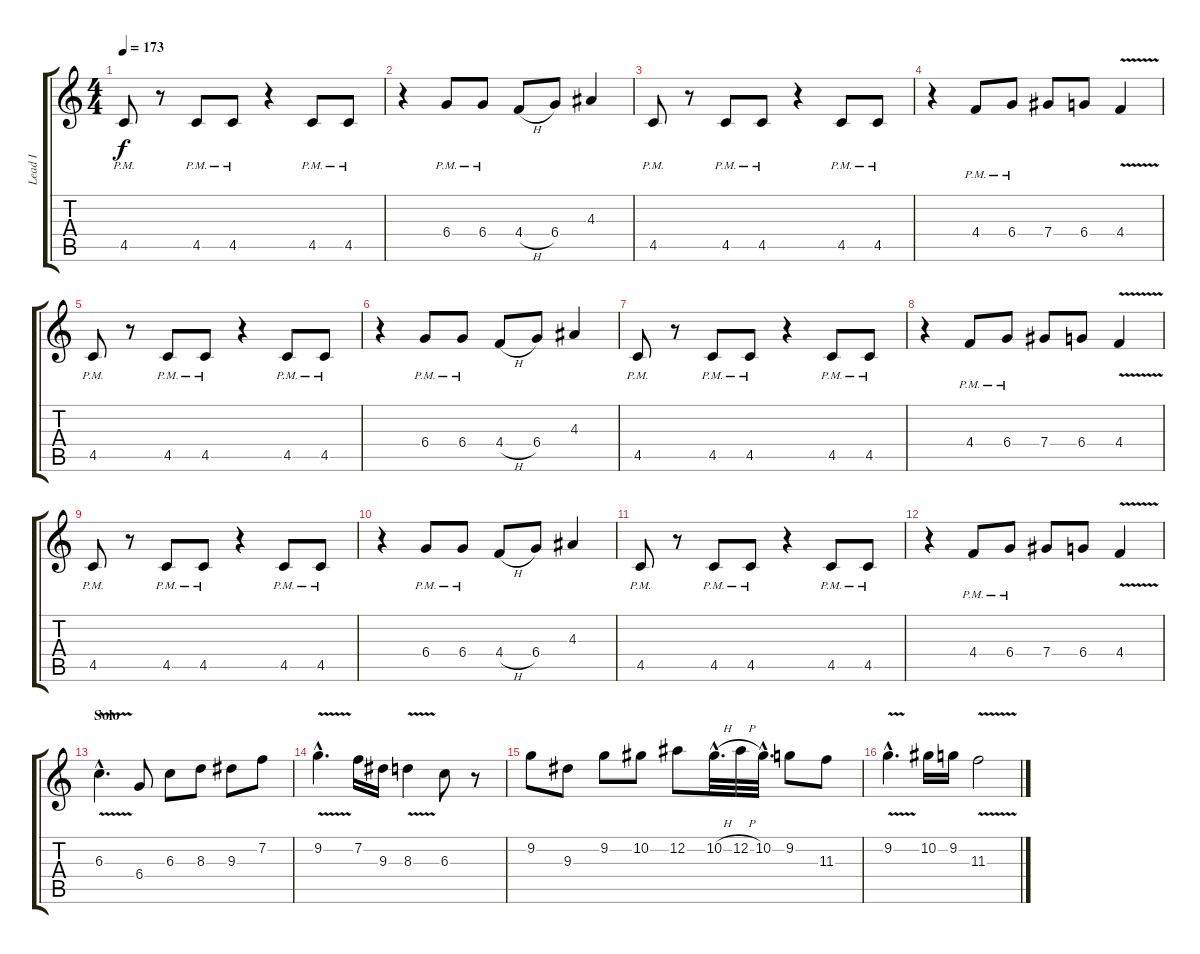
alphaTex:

\track ("Lead I" "Lead I") {instrument distortionguitar}
\staff {score tabs}
\tuning (Eb4 Bb3 Gb3 Db3 Ab2 Eb2) {hide}
\ts (4 4)
\tempo 173
\clef g2
\ks c
4.5{pm}.8{dy f} r.8 4.5{pm}.8 4.5{pm}.8 r.4 4.5{pm}.8 4.5{pm}.8 |
r.4 6.4{pm}.8 6.4{pm}.8 4.4{h}.8 6.4.8 4.3.4 |
4.5{pm}.8 r.8 4.5{pm}.8 4.5{pm}.8 r.4 4.5{pm}.8 4.5{pm}.8 |
r.4 4.4{pm}.8 6.4{pm}.8 7.4.8 6.4.8 4.4{v}.4 |
4.5{pm}.8 r.8 4.5{pm}.8 4.5{pm}.8 r.4 4.5{pm}.8 4.5{pm}.8 |
r.4 6.4{pm}.8 6.4{pm}.8 4.4{h}.8 6.4.8 4.3.4 |
4.5{pm}.8 r.8 4.5{pm}.8 4.5{pm}.8 r.4 4.5{pm}.8 4.5{pm}.8 |
r.4 4.4{pm}.8 6.4{pm}.8 7.4.8 6.4.8 4.4{v}.4 |
4.5{pm}.8 r.8 4.5{pm}.8 4.5{pm}.8 r.4 4.5{pm}.8 4.5{pm}.8 |
r.4 6.4{pm}.8 6.4{pm}.8 4.4{h}.8 6.4.8 4.3.4 |
4.5{pm}.8 r.8 4.5{pm}.8 4.5{pm}.8 r.4 4.5{pm}.8 4.5{pm}.8 |
r.4 4.4{pm}.8 6.4{pm}.8 7.4.8 6.4.8 4.4{v}.4 |
\section ("" "Solo")
6.3{v hac}.4{d} 6.4.8 6.3.8 8.3.8 9.3.8 7.2.8 |
9.2{v hac}.4{d} 7.2.16 9.3.16 8.3{v}.4 6.3.8 r.8 |
9.2.8 9.3.8 9.2.8 10.2.8 12.2.8 10.2{h hac}.32{d} 12.2{h}.32 10.2{hac}.32{d} 9.2.8 11.3.8 |
9.2{v hac}.4{d} 10.2.16 9.2.16 11.3{v}.2
